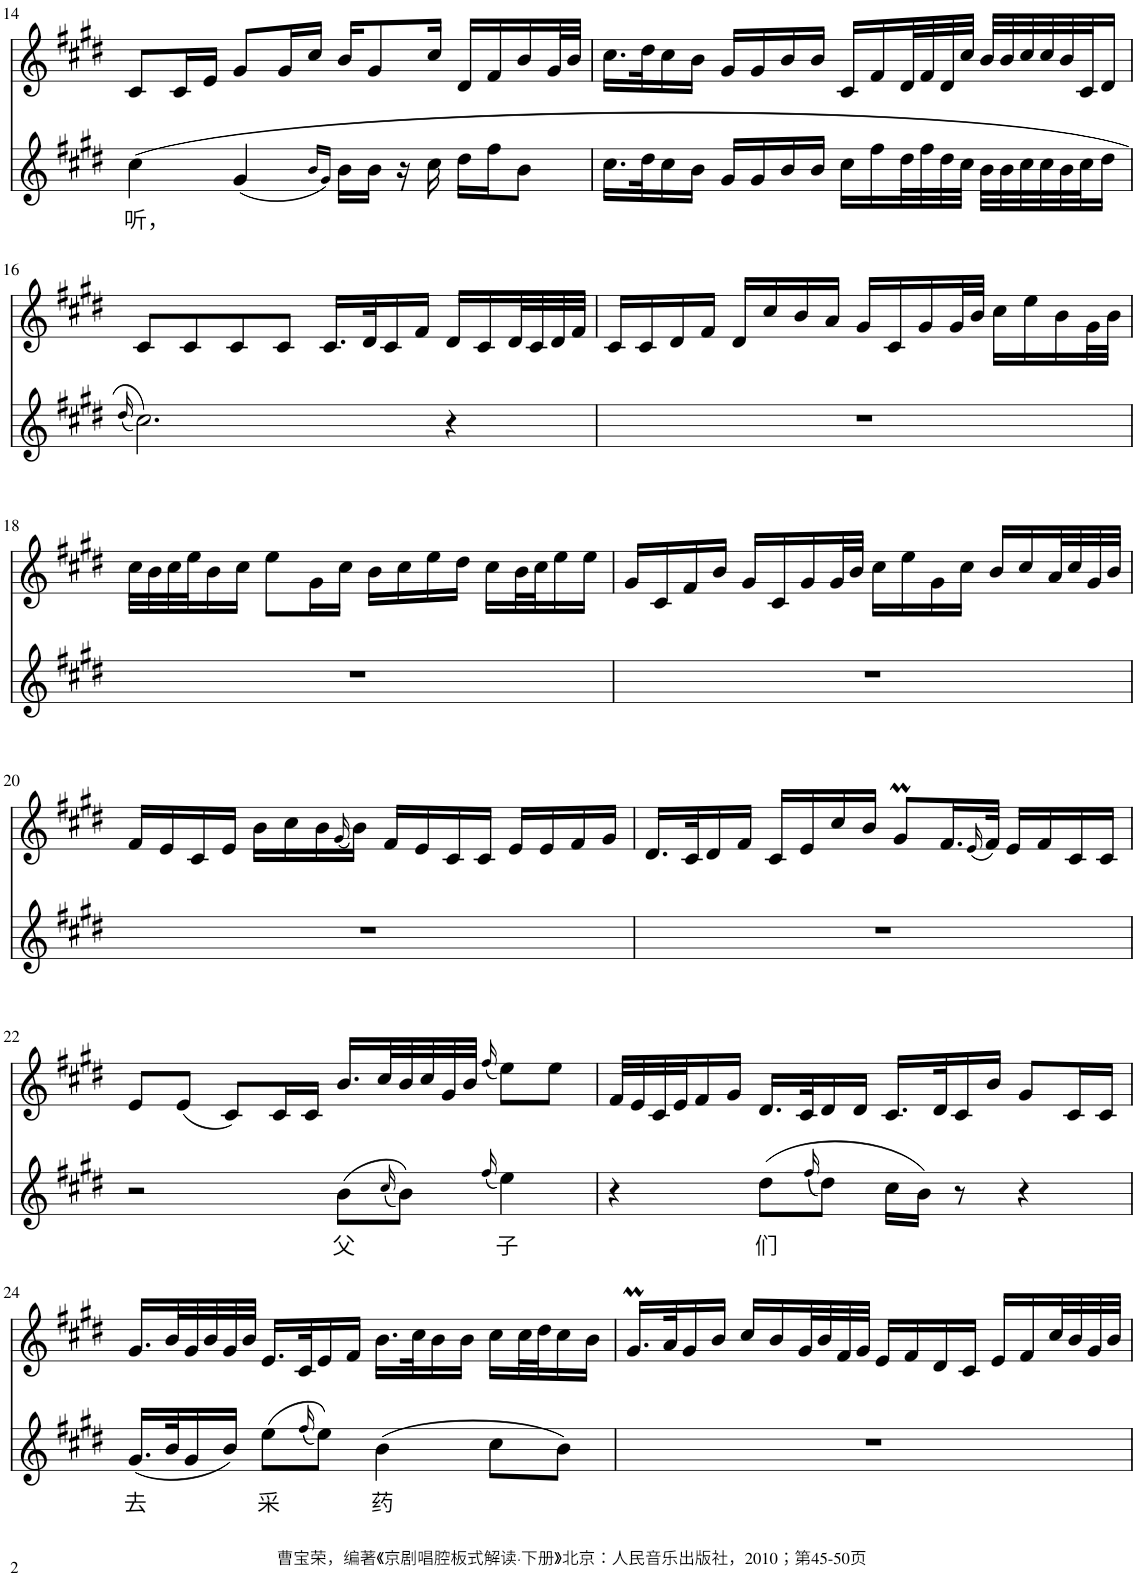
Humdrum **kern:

**kern	**text	**kern
*part2	*part2	*part1
*staff2	*staff2	*staff1
*I"Piano	*	*I"Piano
*I'Pno	*	*I'Pno
!!LO:PB:g=z
*clefG2	*	*clefG2
*k[f#c#g#d#]	*	*k[f#c#g#d#]
*M4/4	*	*M4/4
=14	=14	=14
!	!LO:LY:b	!
(4cc#\	听，	8c#/L
.	.	16c#/L
.	.	16e/JJ
(4g#/	.	8g#/L
.	.	16g#/L
.	.	16cc#/JJ
16qb/LL	.	.
16qg#/JJ)	.	.
16b\LL	.	16b/KL
16b\JJ	.	8g#/
16r	.	.
16cc#\	.	16cc#/Jk
16dd#\LL	.	16d#/LL
16ff#\J	.	16f#/
8b\J	.	16b/
.	.	32g#/L
.	.	32b/JJJ
=15	=15	=15
16.cc#\LL	.	16.cc#\LL
32dd#\K	.	32dd#\K
16cc#\	.	16cc#\
16b\JJ	.	16b\JJ
16g#/LL	.	16g#/LL
16g#/	.	16g#/
16b/	.	16b/
16b/JJ	.	16b/JJ
16cc#\LL	.	16c#/LL
16ff#\	.	16f#/
32dd#\L	.	32d#/L
32ff#\	.	32f#/
32dd#\	.	32d#/
32cc#\JJJ	.	32cc#/JJJ
32b\LLL	.	32b/LLL
32b\	.	32b/
32cc#\	.	32cc#/
32cc#\	.	32cc#/
32b\	.	32b/
32cc#\J	.	32c#/J
16dd#\JJ	.	16d#/JJ
!!LO:LB:g=z
=16	=16	=16
(16qdd#/	.	.
2.cc#\))	.	8c#/L
.	.	8c#/
.	.	8c#/
.	.	8c#/J
.	.	16.c#/LL
.	.	32d#/K
.	.	16c#/
.	.	16f#/JJ
4r	.	16d#/LL
.	.	16c#/
.	.	32d#/L
.	.	32c#/
.	.	32d#/
.	.	32f#/JJJ
=17	=17	=17
1r	.	16c#/LL
.	.	16c#/
.	.	16d#/
.	.	16f#/JJ
.	.	16d#/LL
.	.	16cc#/
.	.	16b/
.	.	16a/JJ
.	.	16g#/LL
.	.	16c#/
.	.	16g#/
.	.	32g#/L
.	.	32b/JJJ
.	.	16cc#\LL
.	.	16ee\
.	.	16b\
.	.	32g#\L
.	.	32b\JJJ
!!LO:LB:g=z
=18	=18	=18
1r	.	32cc#\LLL
.	.	32b\
.	.	32cc#\
.	.	32ee\J
.	.	16b\
.	.	16cc#\JJ
.	.	8ee\L
.	.	16g#\L
.	.	16cc#\JJ
.	.	16b\LL
.	.	16cc#\
.	.	16ee\
.	.	16dd#\JJ
.	.	16cc#\LL
.	.	32b\L
.	.	32cc#\J
.	.	16ee\
.	.	16ee\JJ
=19	=19	=19
1r	.	16g#/LL
.	.	16c#/
.	.	16f#/
.	.	16b/JJ
.	.	16g#/LL
.	.	16c#/
.	.	16g#/
.	.	32g#/L
.	.	32b/JJJ
.	.	16cc#\LL
.	.	16ee\
.	.	16g#\
.	.	16cc#\JJ
.	.	16b/LL
.	.	16cc#/
.	.	32a/L
.	.	32cc#/
.	.	32g#/
.	.	32b/JJJ
!!LO:LB:g=z
=20	=20	=20
1r	.	16f#/LL
.	.	16e/
.	.	16c#/
.	.	16e/JJ
.	.	16b\LL
.	.	16cc#\
.	.	16b\
.	.	(16qg#/
.	.	16b\JJ)
.	.	16f#/LL
.	.	16e/
.	.	16c#/
.	.	16c#/JJ
.	.	16e/LL
.	.	16e/
.	.	16f#/
.	.	16g#/JJ
=21	=21	=21
1r	.	16.d#/LL
.	.	32c#/K
.	.	16d#/
.	.	16f#/JJ
.	.	16c#/LL
.	.	16e/
.	.	16cc#/
.	.	16b/JJ
.	.	8g#m/L
.	.	16.f#/L
.	.	(16qe/
.	.	32f#/JJk)
.	.	16e/LL
.	.	16f#/
.	.	16c#/
.	.	16c#/JJ
!!LO:LB:g=z
=22	=22	=22
2r	.	8e/L
.	.	(8e/J
.	.	8c#/L)
.	.	16c#/L
.	.	16c#/JJ
!	!LO:LY:b	!
(8b\L	父	16.b/LL
.	.	32cc#/L
(16qcc#/	.	.
8b\J))	.	32b/
.	.	32cc#/
.	.	32g#/
.	.	32b/JJJ
(16qff#/	.	(16qff#/
!	!LO:LY:b	!
4ee\)	子	8ee\L)
.	.	8ee\J
=23	=23	=23
4r	.	32f#/LLL
.	.	32e/
.	.	32c#/
.	.	32e/J
.	.	16f#/
.	.	16g#/JJ
!	!LO:LY:b	!
(8dd#\L	们	16.d#/LL
.	.	32c#/K
(16qff#/	.	.
8dd#\J)	.	16d#/
.	.	16d#/JJ
16cc#\LL	.	16.c#/LL
16b\JJ)	.	.
.	.	32d#/K
8r	.	16c#/
.	.	16b/JJ
4r	.	8g#/L
.	.	16c#/L
.	.	16c#/JJ
!!LO:LB:g=z
=24	=24	=24
!	!LO:LY:b	!
(16.g#/LL	去	16.g#/LL
32b/K	.	32b/L
16g#/	.	32g#/
.	.	32b/
16b/JJ)	.	32g#/
.	.	32b/JJJ
!	!LO:LY:b	!
(8ee\L	采	16.e/LL
.	.	32c#/K
(16qff#/	.	.
8ee\J))	.	16e/
.	.	16f#/JJ
!	!LO:LY:b	!
(4b\	药	16.b\LL
.	.	32cc#\K
.	.	16b\
.	.	16b\JJ
8cc#\L	.	16cc#\LL
.	.	32cc#\L
.	.	32dd#\J
8b\J)	.	16cc#\
.	.	16b\JJ
=25	=25	=25
1r	.	16.g#m/LL
.	.	32a/K
.	.	16g#/
.	.	16b/JJ
.	.	16cc#/LL
.	.	16b/
.	.	32g#/L
.	.	32b/
.	.	32f#/
.	.	32g#/JJJ
.	.	16e/LL
.	.	16f#/
.	.	16d#/
.	.	16c#/JJ
.	.	16e/LL
.	.	16f#/
.	.	32cc#/L
.	.	32b/
.	.	32g#/
.	.	32b/JJJ
=	=	=
*-	*-	*-
